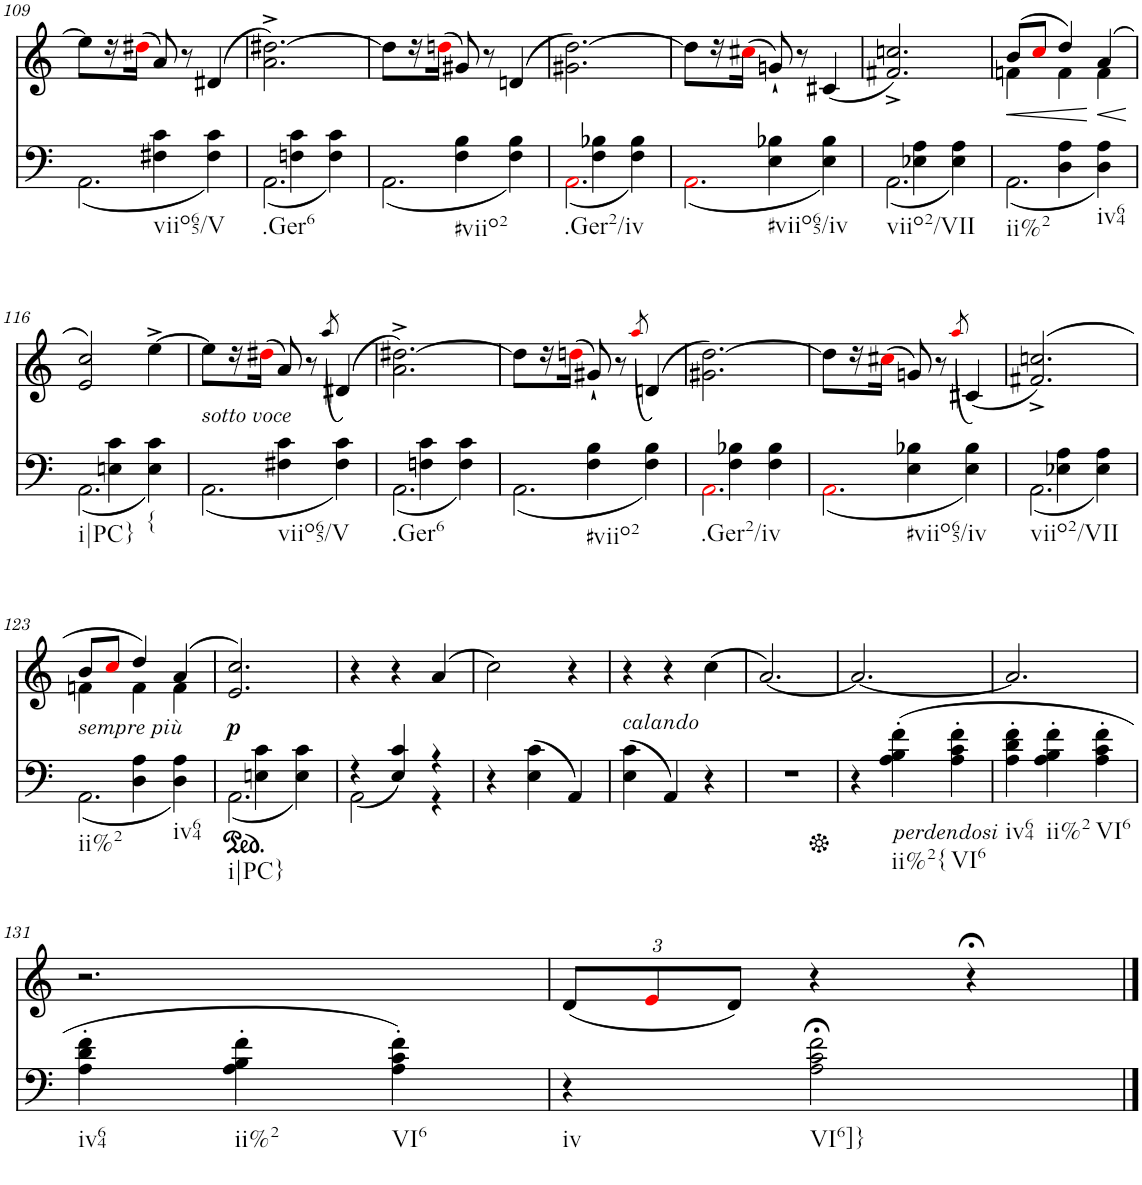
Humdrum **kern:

**kern	**harte	**kern	**dynam
*part2	*part2	*part1	*part1
*staff2	*	*staff1	*staff1
*I"Piano	*	*I"Piano	*
*I'Pno	*	*I'Pno	*
!!LO:PB:g=z
*clefF4	*	*clefG2	*
*k[]	*	*k[]	*
*M3/4	*	*M3/4	*
=109	=109	=109	=109
*^	*	*	*
4ryy	(2.AA\	.	8ee\L]	.
.	.	.	16r	.
.	.	.	(16dd#Xi\JJ	.
4F#X\ 4c\	.	.	8a/)	.
.	.	.	8r	.
4F#\ 4c\	.	.	(4d#X/	.
=110	=110	=110	=110	=110
!	!	!LO:H:kt=.Ger6	!	!
4ryy	(2.AA\	N	2.a\^ [2.dd#X\^)	.
4Fn\ 4c\	.	.	.	.
4F\ 4c\)	.	.	.	.
=111	=111	=111	=111	=111
4ryy	(2.AA\	.	8dd#\L]	.
.	.	.	16r	.
.	.	.	(16ddni\JJ	.
4F\ 4B\	.	.	8g#X/)	.
.	.	.	8r	.
4F\ 4B\)	.	.	(4dn/	.
=112	=112	=112	=112	=112
4ryy	(2.AAi\	.	2.g#X\ [2.dd\)	.
4F\ 4B-X\	.	.	.	.
4F\ 4B-\)	.	.	.	.
=113	=113	=113	=113	=113
4ryy	(2.AAi\	.	8dd\L]	.
.	.	.	16r	.
.	.	.	(16cc#Xi\JJ	.
4E\ 4B-X\	.	.	8gn`/)	.
.	.	.	8r	.
4E\ 4B-\)	.	.	(4c#X/	.
=114	=114	=114	=114	=114
4ryy	(2.AA\	.	2.f#X/^ 2.ccn/^)	.
4E-X\ 4A\	.	.	.	.
4E-\ 4A\)	.	.	.	.
=115	=115	=115	=115	=115
!	!	!	!	!LO:HP:b
*	*	*	*^	*
4ryy	(2.AA\	.	(8b/L	4fn\	<
.	.	.	8cci/J	.	.
4D\ 4A\	.	.	4dd/)	4f\	.
!	!	!	!	!	!LO:HP:n=1:b
4D\ 4A\)	.	.	(4a/	4f\	[ <
*v	*v	*	*	*	*
*	*	*v	*v	*
.	.	.	[
!!LO:LB:g=z
=116	=116	=116	=116
*^	*	*	*
4ryy	(2.AA\	.	2e/ 2cc/)	.
4En\ 4c\	.	.	.	.
!	!	!LO:H:kt={	!	!
4E\ 4c\)	.	N	[4ee^\	.
=117	=117	=117	=117	=117
!	!	!	!LO:TX:b:i:t=sotto voce	!
4ryy	(2.AA\	.	8ee\L]	.
.	.	.	16r	.
.	.	.	(16dd#Xi\JJ	.
4F#X\ 4c\	.	.	8a/)	.
.	.	.	8r	.
.	.	.	(8qaa/	.
4F#\ 4c\)	.	.	(4d#X/)	.
=118	=118	=118	=118	=118
!	!	!LO:H:kt=.Ger6	!	!
4ryy	(2.AA\	N	2.a\^ [2.dd#X\^)	.
4Fn\ 4c\	.	.	.	.
4F\ 4c\)	.	.	.	.
=119	=119	=119	=119	=119
4ryy	(2.AA\	.	8dd#\L]	.
.	.	.	16r	.
.	.	.	(16ddni\JJ	.
4F\ 4B\	.	.	8g#X`/)	.
.	.	.	8r	.
.	.	.	(8qaai/	.
4F\ 4B\)	.	.	(4dn/)	.
=120	=120	=120	=120	=120
4ryy	2.AAi\	.	2.g#X\ [2.dd\)	.
4F\ 4B-X\	.	.	.	.
4F\ 4B-\	.	.	.	.
=121	=121	=121	=121	=121
4ryy	(2.AAi\	.	8dd\L]	.
.	.	.	16r	.
.	.	.	(16cc#Xi\JJ	.
4E\ 4B-X\	.	.	8gn/)	.
.	.	.	8r	.
.	.	.	(8qaai/	.
4E\ 4B-\)	.	.	(4c#X/)	.
=122	=122	=122	=122	=122
4ryy	(2.AA\	.	(2.f#X/^ 2.ccn/^)	.
4E-X\ 4A\	.	.	.	.
4E-\ 4A\)	.	.	.	.
!!LO:LB:g=z
=123	=123	=123	=123	=123
*	*	*	*^	*
!	!	!	!LO:TX:b:i:t=sempre più	!	!
4ryy	(2.AA\	.	8b/L	4fn\	.
.	.	.	8cci/J	.	.
4D\ 4A\	.	.	4dd/)	4f\	.
4D\ 4A\)	.	.	(4a/	4f\	.
*	*	*	*v	*v	*
=124	=124	=124	=124	=124
*ped	*	*	*	*
*	*	*	*^	*
!	!	!	!	!	!LO:DY:b
*	*	*	*v	*v	*
4ryy	(2.AA\	.	2.e/ 2.cc/)	p
4En\ 4c\	.	.	.	.
4E\ 4c\)	.	.	.	.
=125	=125	=125	=125	=125
4r	(2AA\	.	4r	.
4E/ 4c/)	.	.	4r	.
4r	4r	.	(4a/	.
*v	*v	*	*	*
=126	=126	=126	=126
4r	.	2cc\)	.
4E\ 4c\	.	.	.
4AA/)	.	4r	.
=127	=127	=127	=127
!	!	!LO:TX:b:i:t=calando	!
(4E\ 4c\	.	4r	.
4AA/)	.	4r	.
4r	.	(4cc\	.
=128	=128	=128	=128
2.r	.	[2.a/)	.
=129	=129	=129	=129
*Xped	*	*	*
4r	.	2.a/_	.
!LO:TX:b:i:t=perdendosi	!	!	!
(4A\' 4B\' 4f\'	.	.	.
4A\' 4c\' 4f\'	.	.	.
=130	=130	=130	=130
4A\' 4d\' 4f\'	.	2.a/]	.
4A\' 4B\' 4f\'	.	.	.
4A\' 4c\' 4f\'	.	.	.
!!LO:LB:g=z
=131	=131	=131	=131
4A\' 4d\' 4f\'	.	2.r	.
4A\' 4B\' 4f\'	.	.	.
4A\' 4c\' 4f\')	.	.	.
=132	=132	=132	=132
*	*	*Xbrackettup	*
4r	.	(12d/L	.
.	.	12ei/	.
.	.	12d/J)	.
2A\;< 2c\;< 2f\;<	.	4r	.
.	.	4r;<	.
==	==	==	==
*-	*-	*-	*-
